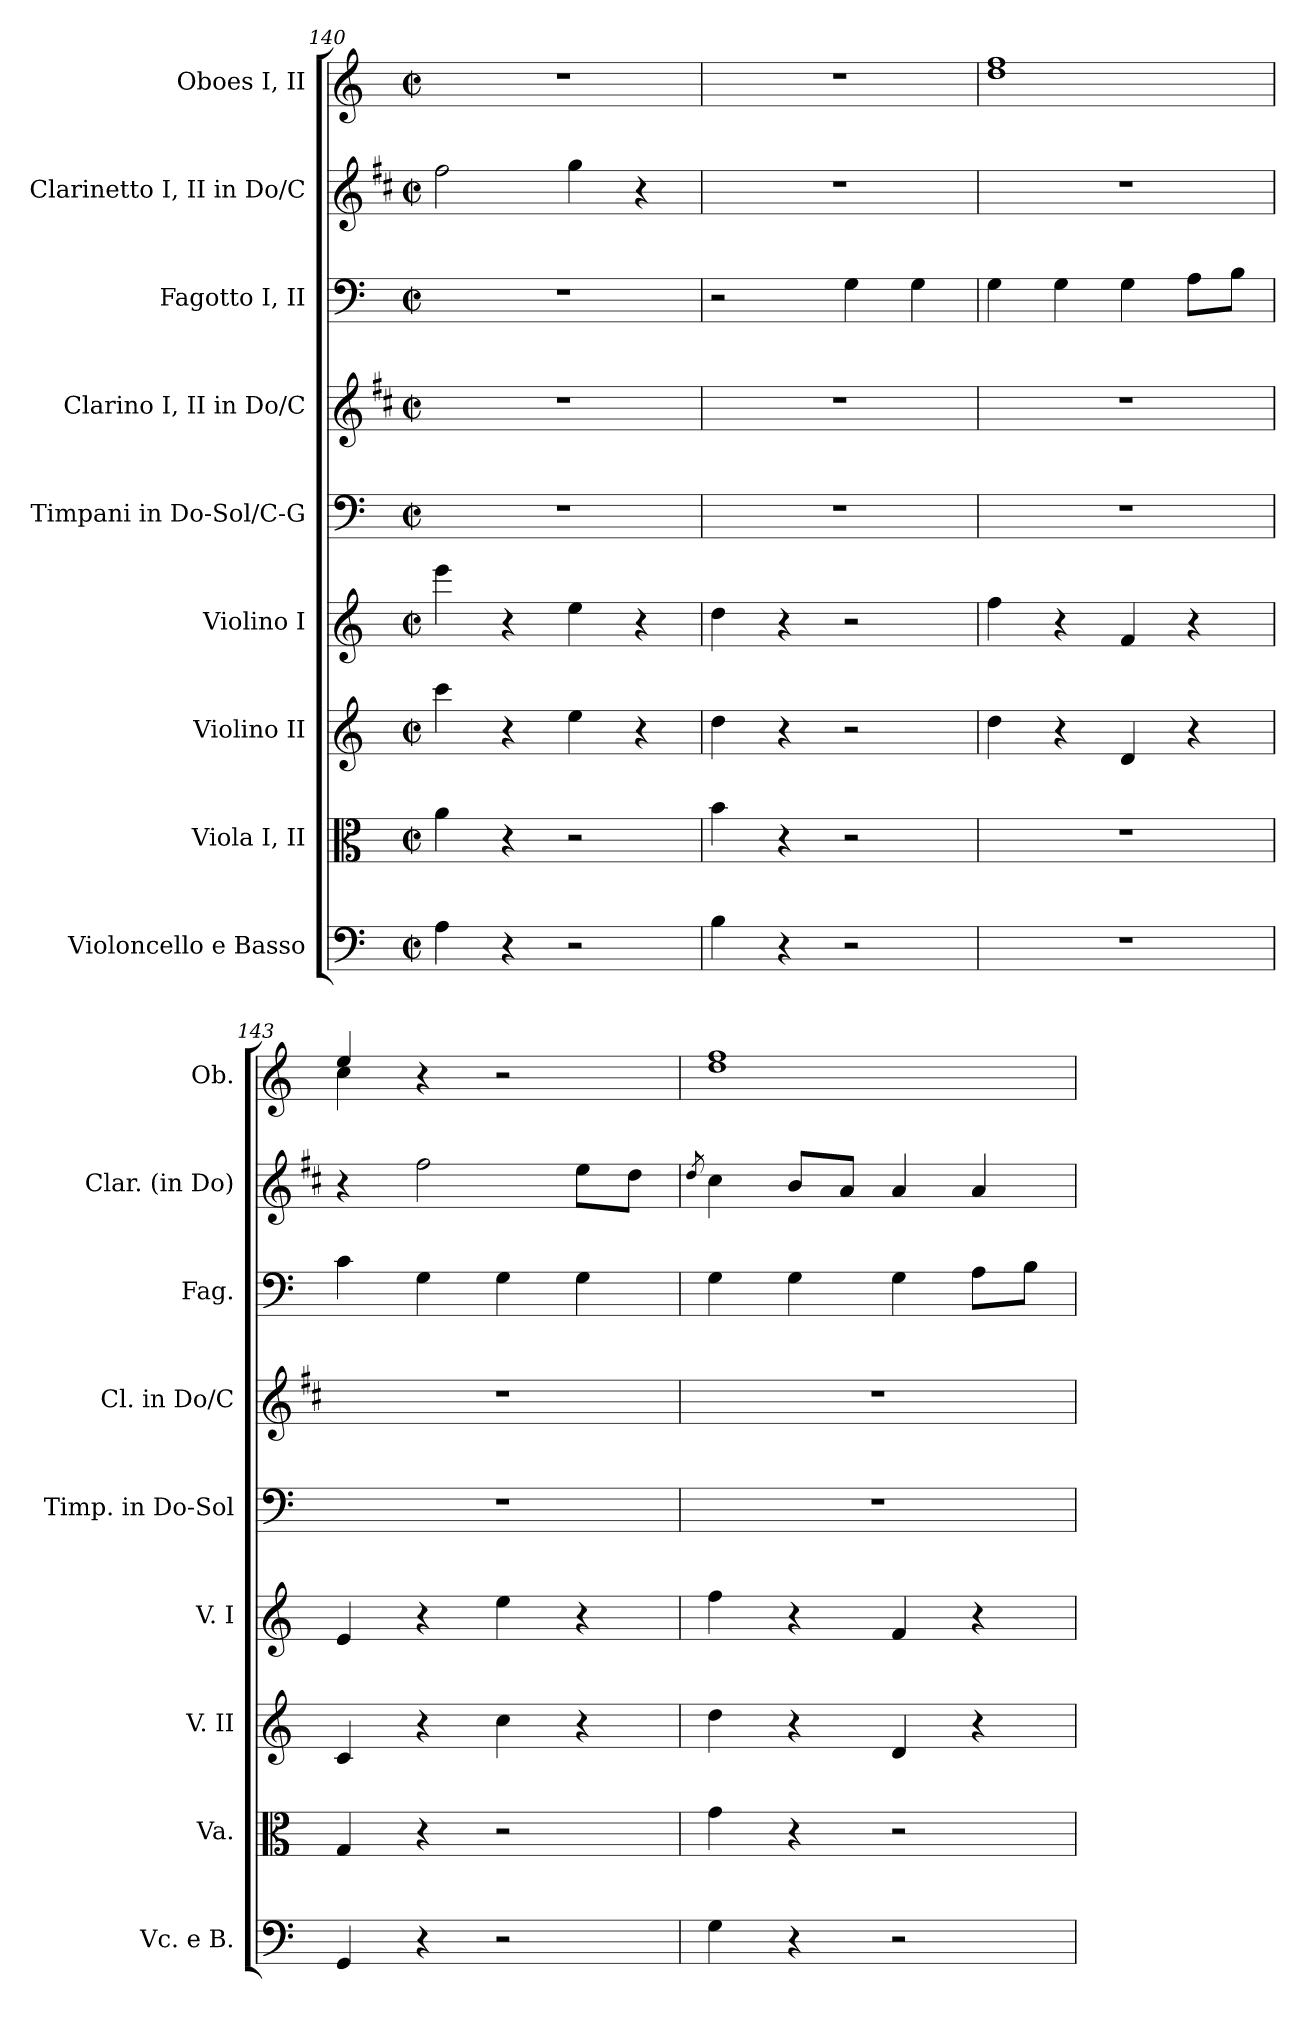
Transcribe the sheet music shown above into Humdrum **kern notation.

**kern	**kern	**kern	**kern	**kern	**kern	**kern	**kern	**kern
*part9	*part8	*part7	*part6	*part5	*part4	*part3	*part2	*part1
*staff9	*staff8	*staff7	*staff6	*staff5	*staff4	*staff3	*staff2	*staff1
*I"Violoncello e Basso	*I"Viola I, II	*I"Violino II	*I"Violino I	*I"Timpani in Do-Sol/C-G	*I"Clarino I, II in Do/C	*I"Fagotto I, II	*I"Clarinetto I, II in Do/C	*I"Oboes I, II
*I'Vc. e B.	*I'Va.	*I'V. II	*I'V. I	*I'Timp. in Do-Sol	*I'Cl. in Do/C	*I'Fag.	*I'Clar. (in Do)	*I'Ob.
*clefF4	*clefC3	*clefG2	*clefG2	*clefF4	*clefG2	*clefF4	*clefG2	*clefG2
*	*	*	*	*	*ITrd1c2	*	*ITrd1c2	*
*k[]	*k[]	*k[]	*k[]	*k[]	*k[]	*k[]	*k[]	*k[]
*M2/2	*M2/2	*M2/2	*M2/2	*M2/2	*M2/2	*M2/2	*M2/2	*M2/2
*met(c|)	*met(c|)	*met(c|)	*met(c|)	*met(c|)	*met(c|)	*met(c|)	*met(c|)	*met(c|)
=140	=140	=140	=140	=140	=140	=140	=140	=140
4Ai\	4ai\	4ccci\	4eeei\	1r	1r	1r	2eei\	1r
4r	4r	4r	4r	.	.	.	.	.
2r	2r	4eei\	4eei\	.	.	.	4ff\	.
.	.	4r	4r	.	.	.	4r	.
=141	=141	=141	=141	=141	=141	=141	=141	=141
4Bi\	4bi\	4ddi\	4ddi\	1r	1r	2r	1r	1r
4r	4r	4r	4r	.	.	.	.	.
2r	2r	2r	2r	.	.	4Gi\	.	.
.	.	.	.	.	.	4Gi\	.	.
=142	=142	=142	=142	=142	=142	=142	=142	=142
*	*	*	*	*	*	*	*	*^
1r	1r	4ddi\	4ffi\	1r	1r	4Gi\	1r	1ffi	1ddi
.	.	4r	4r	.	.	4Gi\	.	.	.
.	.	4di/	4fi/	.	.	4Gi\	.	.	.
.	.	4r	4r	.	.	8A\L	.	.	.
.	.	.	.	.	.	8Bi\J	.	.	.
=143	=143	=143	=143	=143	=143	=143	=143	=143	=143
4GGi/	4Gi/	4c/	4e/	1r	1r	4c\	4r	4ee/	4cc\
4r	4r	4r	4r	.	.	4Gi\	2ee\	4r	4ryy
2r	2r	4cc\	4ee\	.	.	4Gi\	.	2r	2ryy
.	.	4r	4r	.	.	4Gi\	8ddi\L	.	.
.	.	.	.	.	.	.	8cc\J	.	.
=144	=144	=144	=144	=144	=144	=144	=144	=144	=144
.	.	.	.	.	.	.	8qcc/	.	.
4Gi\	4gi\	4ddi\	4ffi\	1r	1r	4Gi\	4bi\	1ffi	1ddi
4r	4r	4r	4r	.	.	4Gi\	8a/L	.	.
.	.	.	.	.	.	.	8gi/J	.	.
2r	2r	4di/	4fi/	.	.	4Gi\	4gi/	.	.
.	.	4r	4r	.	.	8A\L	4gi/	.	.
.	.	.	.	.	.	8Bi\J	.	.	.
*	*	*	*	*	*	*	*	*v	*v
=	=	=	=	=	=	=	=	=
*-	*-	*-	*-	*-	*-	*-	*-	*-
